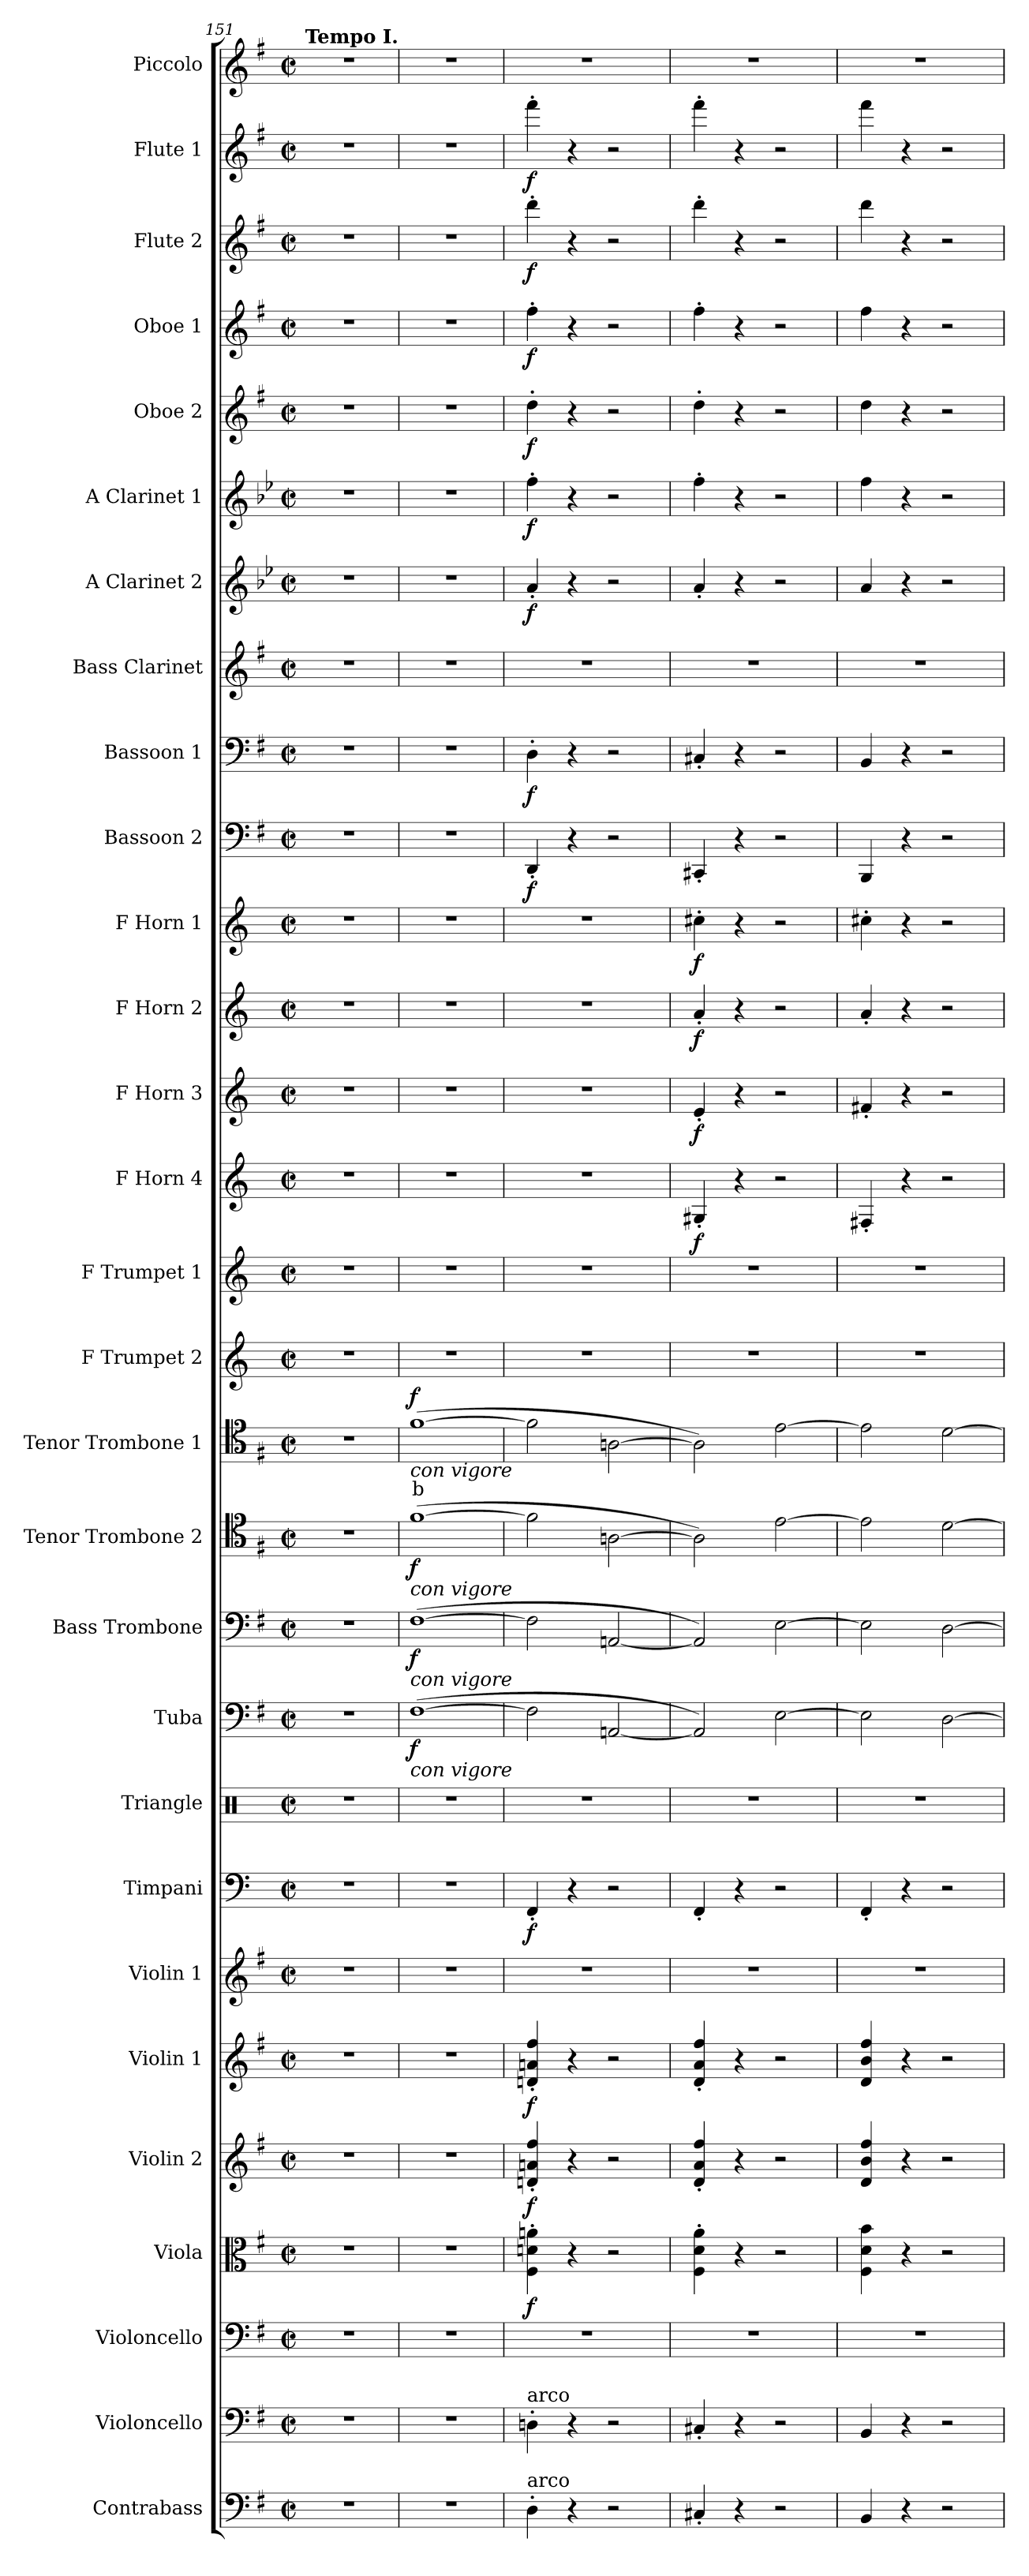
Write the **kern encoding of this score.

**kern	**kern	**kern	**kern	**dynam	**kern	**dynam	**kern	**dynam	**kern	**kern	**dynam	**kern	**kern	**dynam	**kern	**dynam	**kern	**dynam	**kern	**text	**dynam	**kern	**kern	**kern	**dynam	**kern	**dynam	**kern	**dynam	**kern	**dynam	**kern	**dynam	**kern	**dynam	**kern	**kern	**dynam	**kern	**dynam	**kern	**dynam	**kern	**dynam	**kern	**dynam	**kern	**dynam	**kern
*part29	*part28	*part27	*part26	*part26	*part25	*part25	*part24	*part24	*part23	*part22	*part22	*part21	*part20	*part20	*part19	*part19	*part18	*part18	*part17	*part17	*part17	*part16	*part15	*part14	*part14	*part13	*part13	*part12	*part12	*part11	*part11	*part10	*part10	*part9	*part9	*part8	*part7	*part7	*part6	*part6	*part5	*part5	*part4	*part4	*part3	*part3	*part2	*part2	*part1
*staff29	*staff28	*staff27	*staff26	*staff26	*staff25	*staff25	*staff24	*staff24	*staff23	*staff22	*staff22	*staff21	*staff20	*staff20	*staff19	*staff19	*staff18	*staff18	*staff17	*staff17	*staff17	*staff16	*staff15	*staff14	*staff14	*staff13	*staff13	*staff12	*staff12	*staff11	*staff11	*staff10	*staff10	*staff9	*staff9	*staff8	*staff7	*staff7	*staff6	*staff6	*staff5	*staff5	*staff4	*staff4	*staff3	*staff3	*staff2	*staff2	*staff1
*I"Contrabass	*I"Violoncello	*I"Violoncello	*I"Viola	*	*I"Violin 2	*	*I"Violin 1	*	*I"Violin 1	*I"Timpani	*	*I"Triangle	*I"Tuba	*	*I"Bass Trombone	*	*I"Tenor Trombone 2	*	*I"Tenor Trombone 1	*	*	*I"F Trumpet 2	*I"F Trumpet 1	*I"F Horn 4	*	*I"F Horn 3	*	*I"F Horn 2	*	*I"F Horn 1	*	*I"Bassoon 2	*	*I"Bassoon 1	*	*I"Bass Clarinet	*I"A Clarinet 2	*	*I"A Clarinet 1	*	*I"Oboe 2	*	*I"Oboe 1	*	*I"Flute 2	*	*I"Flute 1	*	*I"Piccolo
*I'Cb	*I'Vc	*I'Vc	*I'Vla	*	*I'Vln 2	*	*I'Vln 1	*	*I'Vln 1	*I'Timp	*	*I'Trgl	*I'Tba	*	*I'B.Tbn	*	*I'Tbn 2	*	*I'Tbn 1	*	*	*I'Tpt 2	*I'Tpt 1	*I'Hn 4	*	*I'Hn 3	*	*I'Hn 2	*	*I'Hn 1	*	*I'Bsn 2	*	*I'Bsn 1	*	*I'B.Cl	*I'Cl 2	*	*I'Cl 1	*	*I'Ob 2	*	*I'Ob 1	*	*I'Fl 2	*	*I'Fl 1	*	*I'Picc
!!LO:PB:g=z
*clefF4	*clefF4	*clefF4	*clefC3	*	*clefG2	*	*clefG2	*	*clefG2	*clefF4	*	*clefX	*clefF4	*	*clefF4	*	*clefC4	*	*clefC4	*	*	*clefG2	*clefG2	*clefG2	*	*clefG2	*	*clefG2	*	*clefG2	*	*clefF4	*	*clefF4	*	*clefG2	*clefG2	*	*clefG2	*	*clefG2	*	*clefG2	*	*clefG2	*	*clefG2	*	*clefG2
*ITrd7c12	*	*	*	*	*	*	*	*	*	*	*	*	*	*	*	*	*	*	*	*	*	*ITrd-3c-5	*ITrd-3c-5	*ITrd4c7	*	*ITrd4c7	*	*ITrd4c7	*	*ITrd4c7	*	*	*	*	*	*ITrd8c14	*ITrd2c3	*	*ITrd2c3	*	*	*	*	*	*	*	*	*	*ITrd-7c-12
*k[f#]	*k[f#]	*k[f#]	*k[f#]	*	*k[f#]	*	*k[f#]	*	*k[f#]	*k[]	*	*k[]	*k[f#]	*	*k[f#]	*	*k[f#]	*	*k[f#]	*	*	*k[b-]	*k[b-]	*k[b-]	*	*k[b-]	*	*k[b-]	*	*k[b-]	*	*k[f#]	*	*k[f#]	*	*k[f#]	*k[f#]	*	*k[f#]	*	*k[f#]	*	*k[f#]	*	*k[f#]	*	*k[f#]	*	*k[f#]
*M2/2	*M2/2	*M2/2	*M2/2	*	*M2/2	*	*M2/2	*	*M2/2	*M2/2	*	*M2/2	*M2/2	*	*M2/2	*	*M2/2	*	*M2/2	*	*	*M2/2	*M2/2	*M2/2	*	*M2/2	*	*M2/2	*	*M2/2	*	*M2/2	*	*M2/2	*	*M2/2	*M2/2	*	*M2/2	*	*M2/2	*	*M2/2	*	*M2/2	*	*M2/2	*	*M2/2
*met(c|)	*met(c|)	*met(c|)	*met(c|)	*	*met(c|)	*	*met(c|)	*	*met(c|)	*met(c|)	*	*met(c|)	*met(c|)	*	*met(c|)	*	*met(c|)	*	*met(c|)	*	*	*met(c|)	*met(c|)	*met(c|)	*	*met(c|)	*	*met(c|)	*	*met(c|)	*	*met(c|)	*	*met(c|)	*	*met(c|)	*met(c|)	*	*met(c|)	*	*met(c|)	*	*met(c|)	*	*met(c|)	*	*met(c|)	*	*met(c|)
*MM264	*MM264	*MM264	*MM264	*	*MM264	*	*MM264	*	*MM264	*MM264	*	*MM264	*MM264	*	*MM264	*	*MM264	*	*MM264	*	*	*MM264	*MM264	*MM264	*	*MM264	*	*MM264	*	*MM264	*	*MM264	*	*MM264	*	*MM264	*MM264	*	*MM264	*	*MM264	*	*MM264	*	*MM264	*	*MM264	*	*MM264
=151	=151	=151	=151	=151	=151	=151	=151	=151	=151	=151	=151	=151	=151	=151	=151	=151	=151	=151	=151	=151	=151	=151	=151	=151	=151	=151	=151	=151	=151	=151	=151	=151	=151	=151	=151	=151	=151	=151	=151	=151	=151	=151	=151	=151	=151	=151	=151	=151	=151
!	!	!	!	!	!	!	!	!	!	!	!	!	!	!	!	!	!	!	!	!	!	!	!	!	!	!	!	!	!	!	!	!	!	!	!	!	!	!	!	!	!	!	!	!	!	!	!	!	!LO:TX:a:B:t=Tempo I.
1r	1r	1r	1r	.	1r	.	1r	.	1r	1r	.	1r	1r	.	1r	.	1r	.	1r	.	.	1r	1r	1r	.	1r	.	1r	.	1r	.	1r	.	1r	.	1r	1r	.	1r	.	1r	.	1r	.	1r	.	1r	.	1r
=152	=152	=152	=152	=152	=152	=152	=152	=152	=152	=152	=152	=152	=152	=152	=152	=152	=152	=152	=152	=152	=152	=152	=152	=152	=152	=152	=152	=152	=152	=152	=152	=152	=152	=152	=152	=152	=152	=152	=152	=152	=152	=152	=152	=152	=152	=152	=152	=152	=152
!	!	!	!	!	!	!	!	!	!	!	!	!	!	!	!	!	!	!	!LO:TX:b:i:t=con vigore	!	!	!	!	!	!	!	!	!	!	!	!	!	!	!	!	!	!	!	!	!	!	!	!	!	!	!	!	!	!
!	!	!	!	!	!	!	!	!	!	!	!	!	!	!	!	!	!LO:TX:b:i:t=con vigore	!	!	!	!	!	!	!	!	!	!	!	!	!	!	!	!	!	!	!	!	!	!	!	!	!	!	!	!	!	!	!	!
!	!	!	!	!	!	!	!	!	!	!	!	!	!	!	!LO:TX:b:i:t=con vigore	!	!	!	!	!	!	!	!	!	!	!	!	!	!	!	!	!	!	!	!	!	!	!	!	!	!	!	!	!	!	!	!	!	!
!	!	!	!	!	!	!	!	!	!	!	!	!	!LO:TX:b:i:t=con vigore	!	!	!	!	!	!	!	!	!	!	!	!	!	!	!	!	!	!	!	!	!	!	!	!	!	!	!	!	!	!	!	!	!	!	!	!
!	!	!	!	!	!	!	!	!	!	!	!	!	!	!LO:DY:b	!	!LO:DY:b	!	!LO:DY:b	!	!LO:LY:b:color=#FF0000	!LO:DY:b	!	!	!	!	!	!	!	!	!	!	!	!	!	!	!	!	!	!	!	!	!	!	!	!	!	!	!	!
1r	1r	1r	1r	.	1r	.	1r	.	1r	1r	.	1r	([1F#	f	([1F#	f	([1f#	f	([1f#	b	f	1r	1r	1r	.	1r	.	1r	.	1r	.	1r	.	1r	.	1r	1r	.	1r	.	1r	.	1r	.	1r	.	1r	.	1r
=153	=153	=153	=153	=153	=153	=153	=153	=153	=153	=153	=153	=153	=153	=153	=153	=153	=153	=153	=153	=153	=153	=153	=153	=153	=153	=153	=153	=153	=153	=153	=153	=153	=153	=153	=153	=153	=153	=153	=153	=153	=153	=153	=153	=153	=153	=153	=153	=153	=153
!	!LO:TX:a:t=arco	!	!	!	!	!	!	!	!	!	!	!	!	!	!	!	!	!	!	!	!	!	!	!	!	!	!	!	!	!	!	!	!	!	!	!	!	!	!	!	!	!	!	!	!	!	!	!	!
!LO:TX:a:t=arco	!	!	!	!	!	!	!	!	!	!	!	!	!	!	!	!	!	!	!	!	!	!	!	!	!	!	!	!	!	!	!	!	!	!	!	!	!	!	!	!	!	!	!	!	!	!	!	!	!
!	!	!	!	!LO:DY:b	!	!LO:DY:b	!	!LO:DY:b	!	!	!LO:DY:b	!	!	!	!	!	!	!	!	!	!	!	!	!	!	!	!	!	!	!	!	!	!LO:DY:b	!	!LO:DY:b	!	!	!LO:DY:b	!	!LO:DY:b	!	!LO:DY:b	!	!LO:DY:b	!	!LO:DY:b	!	!LO:DY:b	!
4DD'\	4Dn'\	1r	4F#\' 4dn\' 4an\'	f	4dn/' 4an/' 4ff#/'	f	4dn/' 4an/' 4ff#/'	f	1r	4FF'/	f	1r	2F#\]	.	2F#\]	.	2f#\]	.	2f#\]	.	.	1r	1r	1r	.	1r	.	1r	.	1r	.	4DD'/	f	4D'\	f	1r	4f#'/	f	4dd'\	f	4dd'\	f	4ff#'\	f	4ddd'\	f	4fff#'\	f	1r
4r	4r	.	4r	.	4r	.	4r	.	.	4r	.	.	.	.	.	.	.	.	.	.	.	.	.	.	.	.	.	.	.	.	.	4r	.	4r	.	.	4r	.	4r	.	4r	.	4r	.	4r	.	4r	.	.
2r	2r	.	2r	.	2r	.	2r	.	.	2r	.	.	[2AAn/	.	[2AAn/	.	[2An\	.	[2An\	.	.	.	.	.	.	.	.	.	.	.	.	2r	.	2r	.	.	2r	.	2r	.	2r	.	2r	.	2r	.	2r	.	.
=154	=154	=154	=154	=154	=154	=154	=154	=154	=154	=154	=154	=154	=154	=154	=154	=154	=154	=154	=154	=154	=154	=154	=154	=154	=154	=154	=154	=154	=154	=154	=154	=154	=154	=154	=154	=154	=154	=154	=154	=154	=154	=154	=154	=154	=154	=154	=154	=154	=154
!	!	!	!	!	!	!	!	!	!	!	!	!	!	!	!	!	!	!	!	!	!	!	!	!	!LO:DY:b	!	!LO:DY:b	!	!LO:DY:b	!	!LO:DY:b	!	!	!	!	!	!	!	!	!	!	!	!	!	!	!	!	!	!
4CC#X'/	4C#X'/	1r	4F#\' 4d\' 4a\'	.	4d/' 4a/' 4ff#/'	.	4d/' 4a/' 4ff#/'	.	1r	4FF'/	.	1r	2AA/])	.	2AA/])	.	2A\])	.	2A\])	.	.	1r	1r	4C#X'/	f	4A'/	f	4d'/	f	4f#X'\	f	4CC#X'/	.	4C#X'/	.	1r	4f#'/	.	4dd'\	.	4dd'\	.	4ff#'\	.	4ddd'\	.	4fff#'\	.	1r
4r	4r	.	4r	.	4r	.	4r	.	.	4r	.	.	.	.	.	.	.	.	.	.	.	.	.	4r	.	4r	.	4r	.	4r	.	4r	.	4r	.	.	4r	.	4r	.	4r	.	4r	.	4r	.	4r	.	.
2r	2r	.	2r	.	2r	.	2r	.	.	2r	.	.	[2E\	.	[2E\	.	[2e\	.	[2e\	.	.	.	.	2r	.	2r	.	2r	.	2r	.	2r	.	2r	.	.	2r	.	2r	.	2r	.	2r	.	2r	.	2r	.	.
=155	=155	=155	=155	=155	=155	=155	=155	=155	=155	=155	=155	=155	=155	=155	=155	=155	=155	=155	=155	=155	=155	=155	=155	=155	=155	=155	=155	=155	=155	=155	=155	=155	=155	=155	=155	=155	=155	=155	=155	=155	=155	=155	=155	=155	=155	=155	=155	=155	=155
4BBB/	4BB/	1r	4F#\ 4d\ 4b\	.	4d/ 4b/ 4ff#/	.	4d/ 4b/ 4ff#/	.	1r	4FF'/	.	1r	2E\]	.	2E\]	.	2e\]	.	2e\]	.	.	1r	1r	4BBn'/	.	4Bn'/	.	4d'/	.	4f#X'\	.	4BBB/	.	4BB/	.	1r	4f#/	.	4dd\	.	4dd\	.	4ff#\	.	4ddd\	.	4fff#\	.	1r
4r	4r	.	4r	.	4r	.	4r	.	.	4r	.	.	.	.	.	.	.	.	.	.	.	.	.	4r	.	4r	.	4r	.	4r	.	4r	.	4r	.	.	4r	.	4r	.	4r	.	4r	.	4r	.	4r	.	.
2r	2r	.	2r	.	2r	.	2r	.	.	2r	.	.	[2D\	.	[2D\	.	[2d\	.	[2d\	.	.	.	.	2r	.	2r	.	2r	.	2r	.	2r	.	2r	.	.	2r	.	2r	.	2r	.	2r	.	2r	.	2r	.	.
=	=	=	=	=	=	=	=	=	=	=	=	=	=	=	=	=	=	=	=	=	=	=	=	=	=	=	=	=	=	=	=	=	=	=	=	=	=	=	=	=	=	=	=	=	=	=	=	=	=
*-	*-	*-	*-	*-	*-	*-	*-	*-	*-	*-	*-	*-	*-	*-	*-	*-	*-	*-	*-	*-	*-	*-	*-	*-	*-	*-	*-	*-	*-	*-	*-	*-	*-	*-	*-	*-	*-	*-	*-	*-	*-	*-	*-	*-	*-	*-	*-	*-	*-
